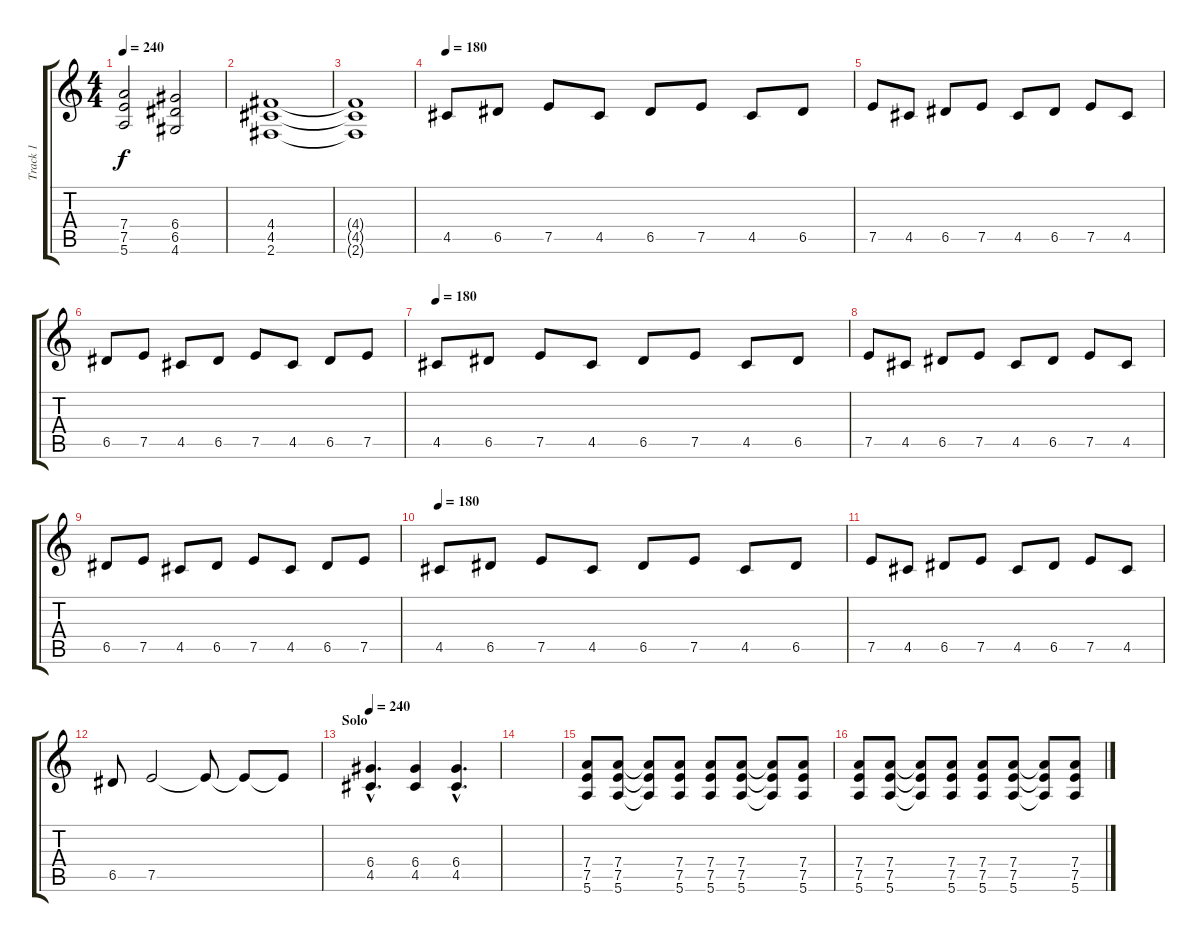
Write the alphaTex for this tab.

\track ("Track 1" "Track 1") {instrument distortionguitar}
\staff {score tabs}
\tuning (E4 B3 G3 D3 A2 E2) {hide}
\ts (4 4)
\tempo 240
\clef g2
\ks c
(7.4 7.5 5.6).2{dy f} (6.4 6.5 4.6).2 |
(4.4 4.5 2.6).1 |
(4.4{t} 4.5{t} 2.6{t}).1 |
\tempo 180
4.5.8 6.5.8 7.5.8 4.5.8 6.5.8 7.5.8 4.5.8 6.5.8 |
7.5.8 4.5.8 6.5.8 7.5.8 4.5.8 6.5.8 7.5.8 4.5.8 |
6.5.8 7.5.8 4.5.8 6.5.8 7.5.8 4.5.8 6.5.8 7.5.8 |
\tempo 180
4.5.8 6.5.8 7.5.8 4.5.8 6.5.8 7.5.8 4.5.8 6.5.8 |
7.5.8 4.5.8 6.5.8 7.5.8 4.5.8 6.5.8 7.5.8 4.5.8 |
6.5.8 7.5.8 4.5.8 6.5.8 7.5.8 4.5.8 6.5.8 7.5.8 |
\tempo 180
4.5.8 6.5.8 7.5.8 4.5.8 6.5.8 7.5.8 4.5.8 6.5.8 |
7.5.8 4.5.8 6.5.8 7.5.8 4.5.8 6.5.8 7.5.8 4.5.8 |
6.5.8 7.5.2 7.5{t}.8 7.5{t}.8 7.5{t}.8 |
\section ("" "Solo")
\tempo 240
(6.4{hac} 4.5{hac}).4{d volume 9} (6.4 4.5).4 (6.4{hac} 4.5{hac}).4{d} |
|
\section ("" "")
(7.4 7.5 5.6).8 (7.4 7.5 5.6).8 (7.4{t} 7.5{t} 5.6{t}).8 (7.4 7.5 5.6).8 (7.4 7.5 5.6).8 (7.4 7.5 5.6).8 (7.4{t} 7.5{t} 5.6{t}).8 (7.4 7.5 5.6).8 |
(7.4 7.5 5.6).8 (7.4 7.5 5.6).8 (7.4{t} 7.5{t} 5.6{t}).8 (7.4 7.5 5.6).8 (7.4 7.5 5.6).8 (7.4 7.5 5.6).8 (7.4{t} 7.5{t} 5.6{t}).8 (7.4 7.5 5.6).8
